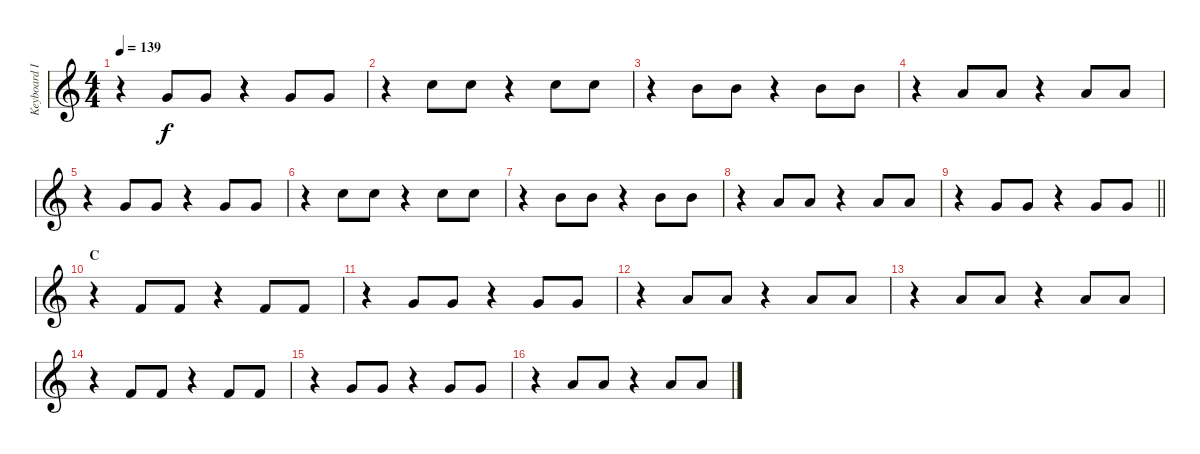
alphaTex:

\track ("Keyboard II" "Keyboard I") {instrument fx4atmosphere}
\staff {score}
\tuning (E5 B4 G4 D4 A3 E3 B2) {hide}
\ts (4 4)
\tempo 139
\clef g2
\ks aminor
r.4{dy f} 0.3.8{balance 13} 0.3.8{balance 3} r.4 0.3.8{balance 13} 0.3.8{balance 3} |
r.4 1.2.8{balance 13} 1.2.8{balance 3} r.4 1.2.8{balance 13} 1.2.8{balance 3} |
r.4 4.3.8{balance 13} 4.3.8{balance 3} r.4 4.3.8{balance 13} 4.3.8{balance 3} |
r.4 2.3.8{balance 13} 2.3.8{balance 3} r.4 2.3.8{balance 13} 2.3.8{balance 3} |
r.4 0.3.8{balance 13} 0.3.8{balance 3} r.4 0.3.8{balance 13} 0.3.8{balance 3} |
r.4 1.2.8{balance 13} 1.2.8{balance 3} r.4 1.2.8{balance 13} 1.2.8{balance 3} |
r.4 4.3.8{balance 13} 4.3.8{balance 3} r.4 4.3.8{balance 13} 4.3.8{balance 3} |
r.4 2.3.8{balance 13} 2.3.8{balance 3} r.4 2.3.8{balance 13} 2.3.8{balance 3} |
\barLineRight lightlight
r.4 0.3.8{balance 13} 0.3.8{balance 3} r.4 0.3.8{balance 13} 0.3.8{balance 3} |
\section ("" "C")
r.4 3.4.8{balance 13} 3.4.8{balance 3} r.4 3.4.8{balance 13} 3.4.8{balance 3} |
r.4 0.3.8{balance 13} 0.3.8{balance 3} r.4 0.3.8{balance 13} 0.3.8{balance 3} |
r.4 2.3.8{balance 13} 2.3.8{balance 3} r.4 2.3.8{balance 13} 2.3.8{balance 3} |
r.4 2.3.8{balance 13} 2.3.8{balance 3} r.4 2.3.8{balance 13} 2.3.8{balance 3} |
r.4 3.4.8{balance 13} 3.4.8{balance 3} r.4 3.4.8{balance 13} 3.4.8{balance 3} |
r.4 0.3.8{balance 13} 0.3.8{balance 3} r.4 0.3.8{balance 13} 0.3.8{balance 3} |
r.4 2.3.8{balance 13} 2.3.8{balance 3} r.4 2.3.8{balance 13} 2.3.8{balance 3}
